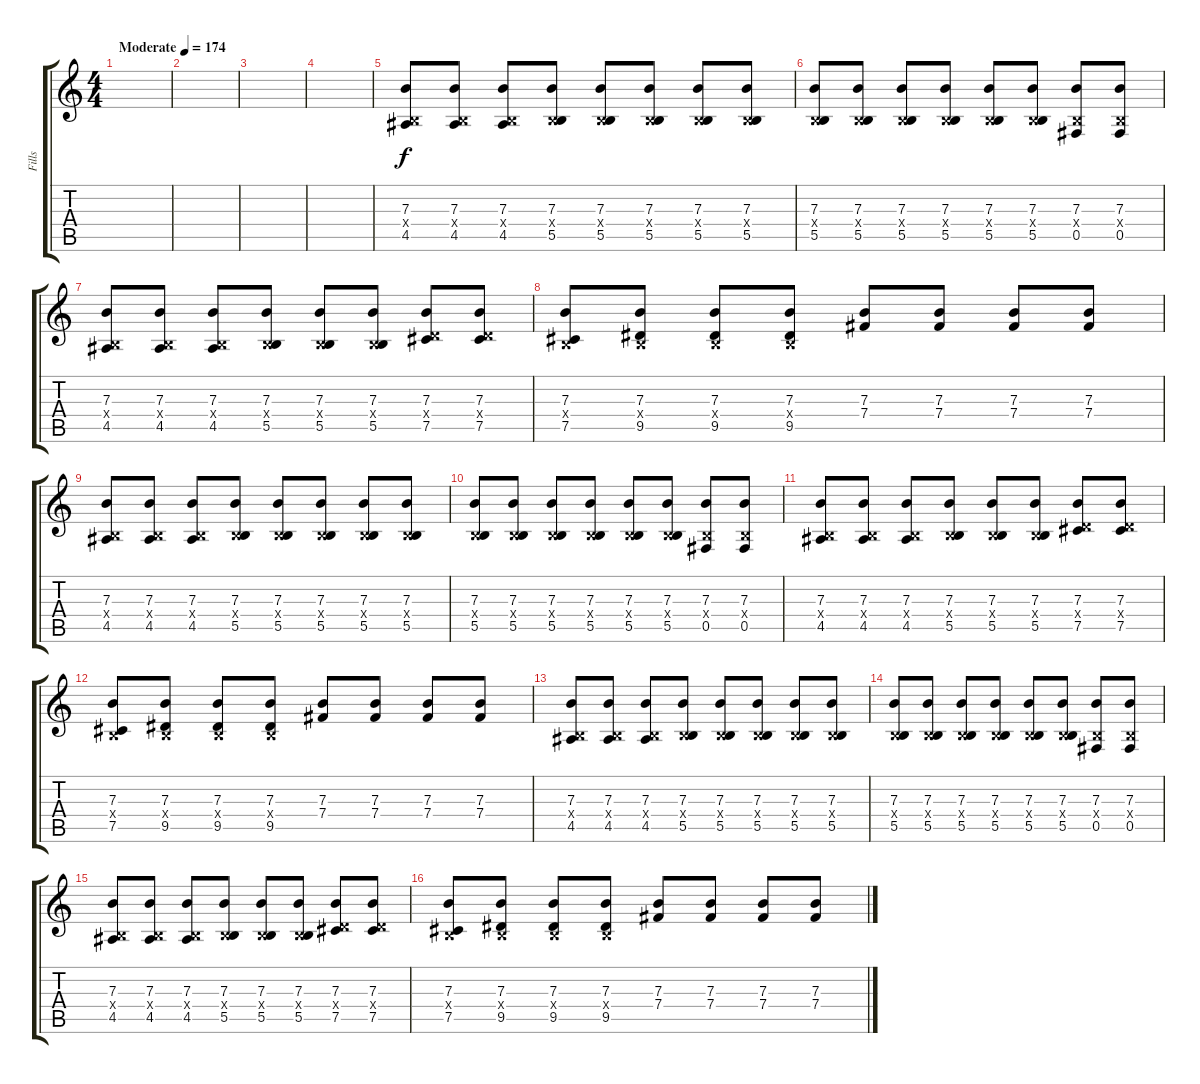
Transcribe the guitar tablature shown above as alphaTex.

\track ("Fills" "Fills") {instrument acousticguitarsteel}
\staff {score tabs}
\tuning (Db4 Ab3 E3 B2 Gb2 B1) {hide}
\ts (4 4)
\tempo (174 "Moderate")
\clef g2
\ks c
|
|
|
|
(7.3 0.4{x} 4.5).8 (7.3 0.4{x} 4.5).8 (7.3 0.4{x} 4.5).8 (7.3 0.4{x} 5.5).8 (7.3 0.4{x} 5.5).8 (7.3 0.4{x} 5.5).8 (7.3 0.4{x} 5.5).8 (7.3 0.4{x} 5.5).8 |
(7.3 0.4{x} 5.5).8 (7.3 0.4{x} 5.5).8 (7.3 0.4{x} 5.5).8 (7.3 0.4{x} 5.5).8 (7.3 0.4{x} 5.5).8 (7.3 0.4{x} 5.5).8 (7.3 0.4{x} 0.5).8 (7.3 0.4{x} 0.5).8 |
(7.3 0.4{x} 4.5).8 (7.3 0.4{x} 4.5).8 (7.3 0.4{x} 4.5).8 (7.3 0.4{x} 5.5).8 (7.3 0.4{x} 5.5).8 (7.3 0.4{x} 5.5).8 (7.3 3.4{x} 7.5).8 (7.3 3.4{x} 7.5).8 |
(7.3 0.4{x} 7.5).8 (7.3 0.4{x} 9.5).8 (7.3 0.4{x} 9.5).8 (7.3 0.4{x} 9.5).8 (7.3 7.4).8 (7.3 7.4).8 (7.3 7.4).8 (7.3 7.4).8 |
(7.3 0.4{x} 4.5).8 (7.3 0.4{x} 4.5).8 (7.3 0.4{x} 4.5).8 (7.3 0.4{x} 5.5).8 (7.3 0.4{x} 5.5).8 (7.3 0.4{x} 5.5).8 (7.3 0.4{x} 5.5).8 (7.3 0.4{x} 5.5).8 |
(7.3 0.4{x} 5.5).8 (7.3 0.4{x} 5.5).8 (7.3 0.4{x} 5.5).8 (7.3 0.4{x} 5.5).8 (7.3 0.4{x} 5.5).8 (7.3 0.4{x} 5.5).8 (7.3 0.4{x} 0.5).8 (7.3 0.4{x} 0.5).8 |
(7.3 0.4{x} 4.5).8 (7.3 0.4{x} 4.5).8 (7.3 0.4{x} 4.5).8 (7.3 0.4{x} 5.5).8 (7.3 0.4{x} 5.5).8 (7.3 0.4{x} 5.5).8 (7.3 3.4{x} 7.5).8 (7.3 3.4{x} 7.5).8 |
(7.3 0.4{x} 7.5).8 (7.3 0.4{x} 9.5).8 (7.3 0.4{x} 9.5).8 (7.3 0.4{x} 9.5).8 (7.3 7.4).8 (7.3 7.4).8 (7.3 7.4).8 (7.3 7.4).8 |
(7.3 0.4{x} 4.5).8 (7.3 0.4{x} 4.5).8 (7.3 0.4{x} 4.5).8 (7.3 0.4{x} 5.5).8 (7.3 0.4{x} 5.5).8 (7.3 0.4{x} 5.5).8 (7.3 0.4{x} 5.5).8 (7.3 0.4{x} 5.5).8 |
(7.3 0.4{x} 5.5).8 (7.3 0.4{x} 5.5).8 (7.3 0.4{x} 5.5).8 (7.3 0.4{x} 5.5).8 (7.3 0.4{x} 5.5).8 (7.3 0.4{x} 5.5).8 (7.3 0.4{x} 0.5).8 (7.3 0.4{x} 0.5).8 |
(7.3 0.4{x} 4.5).8 (7.3 0.4{x} 4.5).8 (7.3 0.4{x} 4.5).8 (7.3 0.4{x} 5.5).8 (7.3 0.4{x} 5.5).8 (7.3 0.4{x} 5.5).8 (7.3 3.4{x} 7.5).8 (7.3 3.4{x} 7.5).8 |
(7.3 0.4{x} 7.5).8 (7.3 0.4{x} 9.5).8 (7.3 0.4{x} 9.5).8 (7.3 0.4{x} 9.5).8 (7.3 7.4).8 (7.3 7.4).8 (7.3 7.4).8 (7.3 7.4).8
